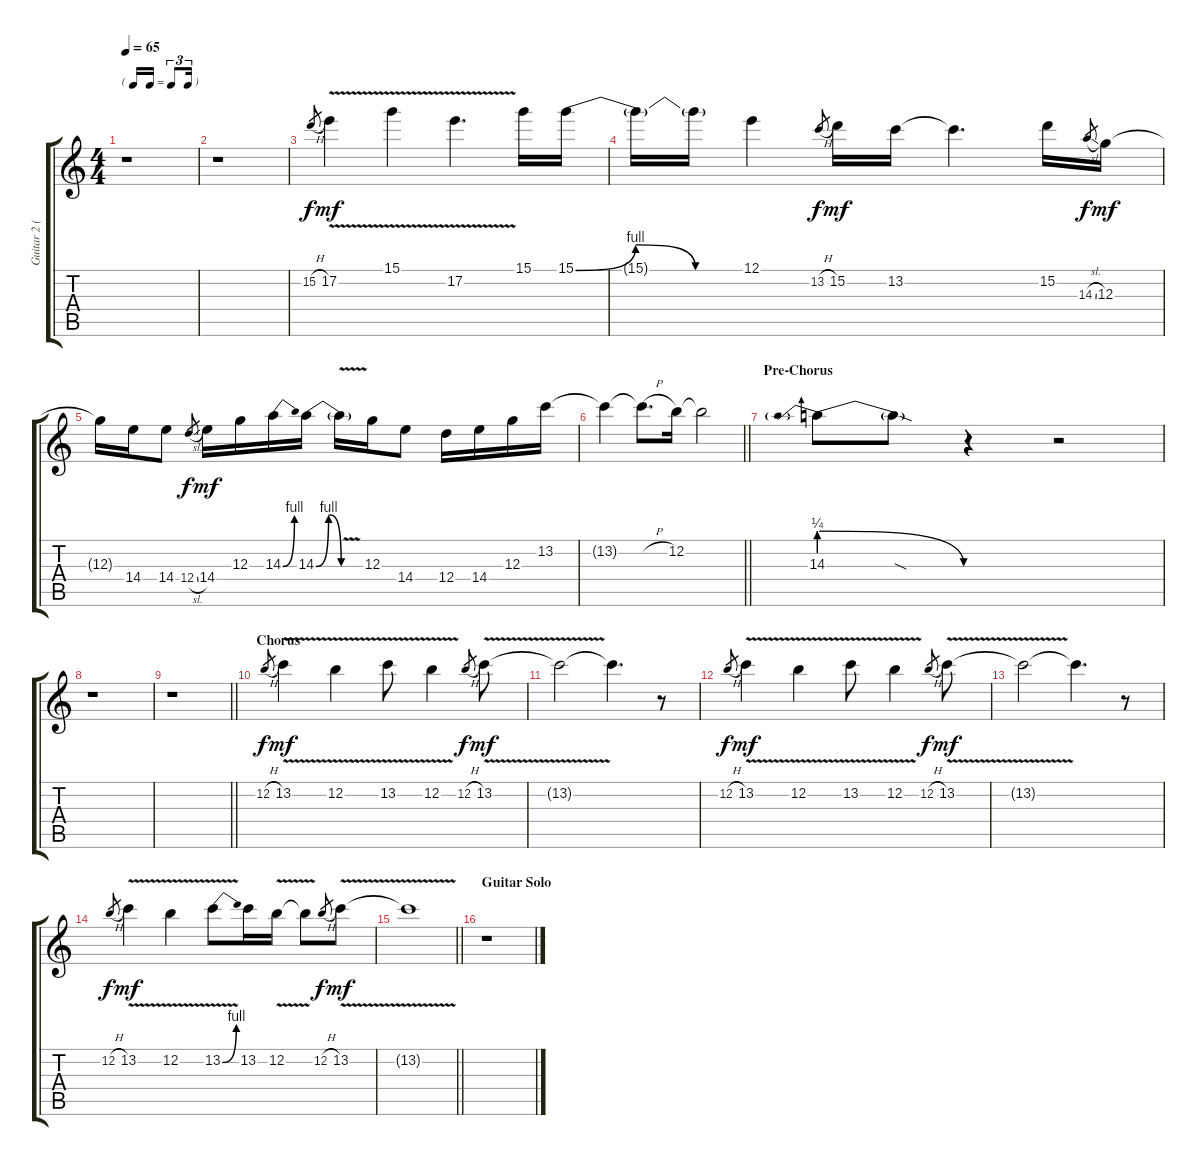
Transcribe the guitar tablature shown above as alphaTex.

\track ("Guitar 2 (dist.)" "Guitar 2 (") {instrument distortionguitar}
\staff {score tabs}
\tuning (E4 B3 G3 D3 A2 E2) {hide}
\ts (4 4)
\tf triplet16th
\tempo 65
\clef g2
\ks aminor
r.1{dy mf} |
r.1 |
15.2{h}.8{gr dy f} 17.2{v}.4{dy mf} 15.1{v}.4 17.2{v}.4{d} 15.1.16 15.1{be (bendrelease 0 0 20 4 20 4 60 0)}.16 |
15.1{t}.16 15.1{be (hold 0 0 60 0) t}.16 12.1.4 13.2{h}.8{gr dy f} 15.2.16{dy mf} 13.2.16 13.2{t}.4{d} 15.2.16 14.3{sl}.8{gr dy f} 12.3.16{dy mf} |
12.3{t}.16 14.4.16 14.4.8 12.4{sl}.8{gr dy f} 14.4.16{dy mf} 12.3.16 14.3{be (bend 0 0 60 4)}.16 14.3{be (bendrelease 0 0 15 4 15 4 60 0)}.16 14.3{v t}.16 12.3.16 14.4.8 12.4.16 14.4.16 12.3.16 13.2.16 |
\barLineRight lightlight
13.2{t}.4 13.2{h t}.8{d} 12.2.16 12.2{t}.2 |
\section ("" "Pre-Chorus")
14.3{be (prebendrelease 0 1 60 0)}.8 14.3{sod t}.8 r.4 r.2 |
r.1 |
\barLineRight lightlight
r.1 |
\section ("" "Chorus")
12.2{h}.8{gr dy f} 13.2{v}.4{dy mf} 12.2{v}.4 13.2{v}.8 12.2{v}.4 12.2{h}.8{gr dy f} 13.2{v}.8{dy mf} |
13.2{t}.2 13.2{t}.4{d} r.8 |
12.2{h}.8{gr dy f} 13.2{v}.4{dy mf} 12.2{v}.4 13.2{v}.8 12.2{v}.4 12.2{h}.8{gr dy f} 13.2{v}.8{dy mf} |
13.2{t}.2 13.2{t}.4{d} r.8 |
12.2{h}.8{gr dy f} 13.2{v}.4{dy mf} 12.2{v}.4 13.2{be (bend 0 0 60 4) v}.8 13.2.16 12.2{v}.16 12.2{t}.8 12.2{h}.8{gr dy f} 13.2{v}.8{dy mf} |
\barLineRight lightlight
13.2{t}.1 |
\section ("" "Guitar Solo")
r.1
